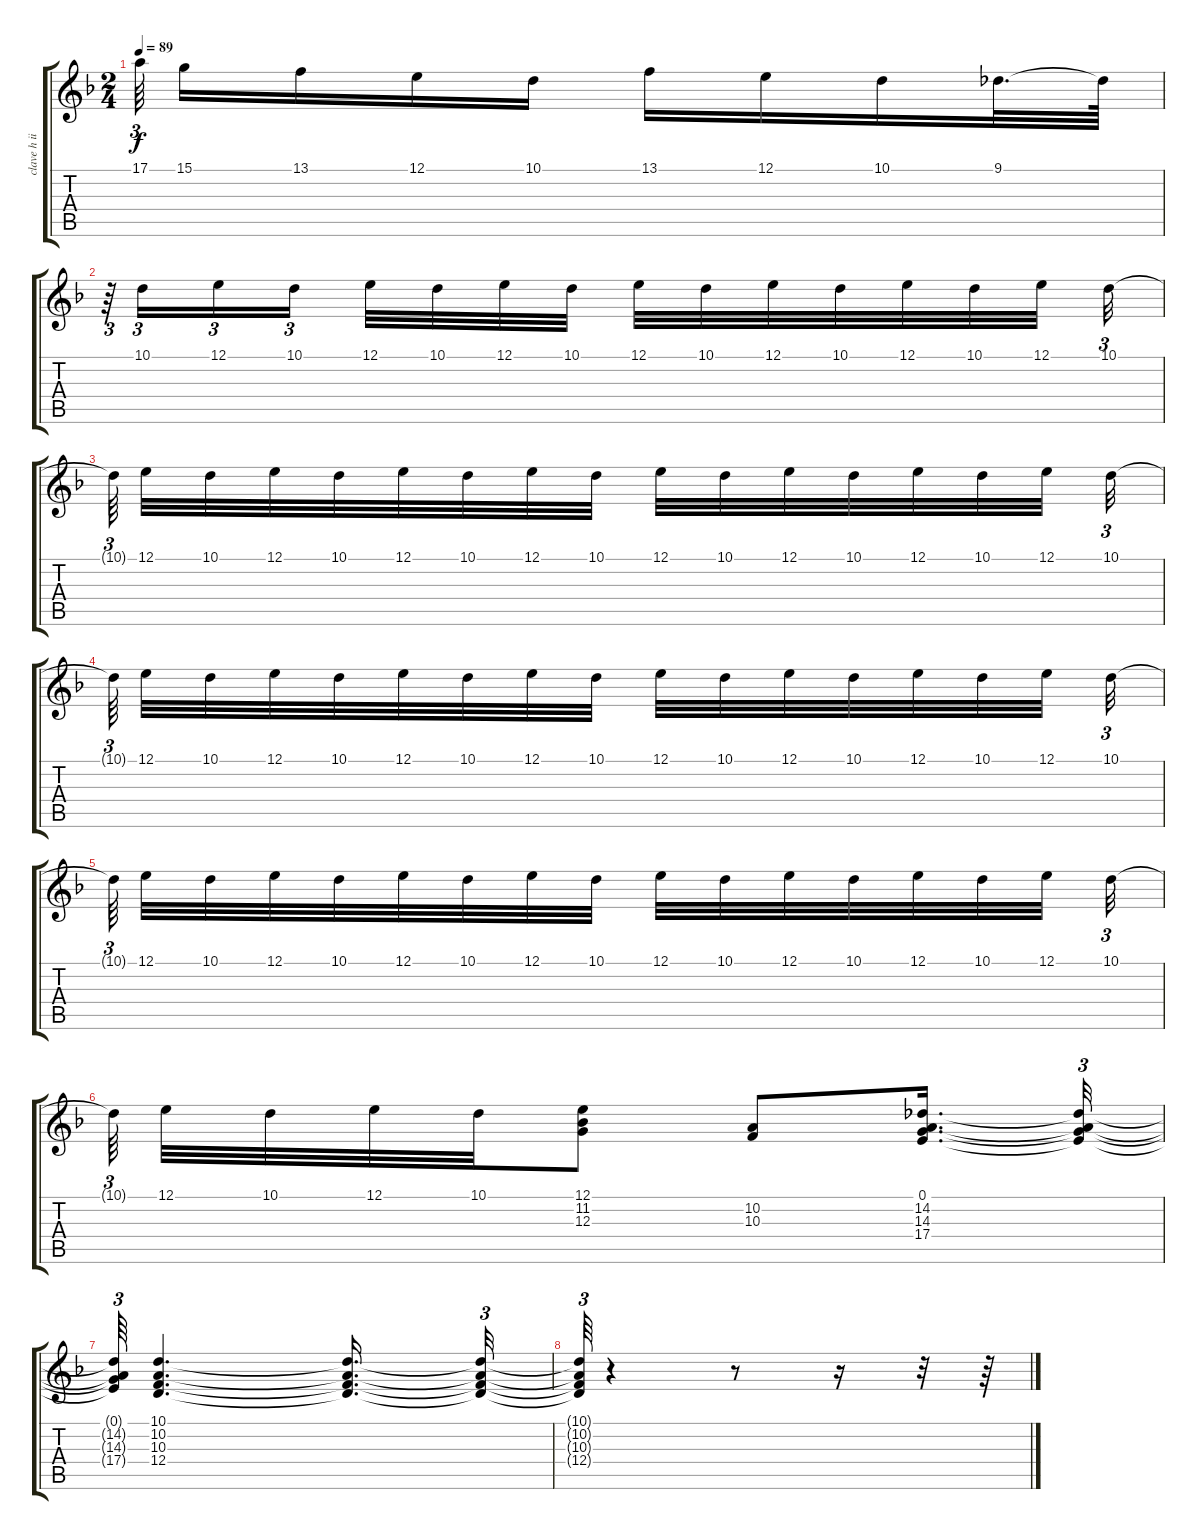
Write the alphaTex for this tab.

\track ("clave h iii" "clave h ii") {instrument harpsichord}
\staff {score tabs}
\tuning (E4 B3 G3 D3 A2 E2) {hide}
\ts (2 4)
\tempo 89
\clef g2
\ks dminor
17.1{t}.64{tu (3 2) dy f} 15.1.16 13.1.16 12.1.16 10.1.16 13.1.16 12.1.16 10.1.16 9.1.32{d} 9.1{t}.64 |
r.64{tu (3 2)} 10.1.16{tu (3 2)} 12.1.16{tu (3 2)} 10.1.16{tu (3 2)} 12.1.32 10.1.32 12.1.32 10.1.32 12.1.32 10.1.32 12.1.32 10.1.32 12.1.32 10.1.32 12.1.32 10.1.32{tu (3 2)} |
10.1{t}.64{tu (3 2)} 12.1.32 10.1.32 12.1.32 10.1.32 12.1.32 10.1.32 12.1.32 10.1.32 12.1.32 10.1.32 12.1.32 10.1.32 12.1.32 10.1.32 12.1.32 10.1.32{tu (3 2)} |
10.1{t}.64{tu (3 2)} 12.1.32 10.1.32 12.1.32 10.1.32 12.1.32 10.1.32 12.1.32 10.1.32 12.1.32 10.1.32 12.1.32 10.1.32 12.1.32 10.1.32 12.1.32 10.1.32{tu (3 2)} |
10.1{t}.64{tu (3 2)} 12.1.32 10.1.32 12.1.32 10.1.32 12.1.32 10.1.32 12.1.32 10.1.32 12.1.32 10.1.32 12.1.32 10.1.32 12.1.32 10.1.32 12.1.32 10.1.32{tu (3 2)} |
10.1{t}.64{tu (3 2)} 12.1.32 10.1.32 12.1.32 10.1.32 (12.1 11.2 12.3).8 (10.2 10.3).8 (0.1 14.2 14.3 17.4).16{d} (0.1{t} 14.2{t} 14.3{t} 17.4{t}).32{tu (3 2)} |
(0.1{t} 14.2{t} 14.3{t} 17.4{t}).64{tu (3 2)} (10.1 10.2 10.3 12.4).4{d} (10.1{t} 10.2{t} 10.3{t} 12.4{t}).16{d} (10.1{t} 10.2{t} 10.3{t} 12.4{t}).32{tu (3 2)} |
(10.1{t} 10.2{t} 10.3{t} 12.4{t}).64{tu (3 2)} r.4 r.8 r.16 r.32 r.64
